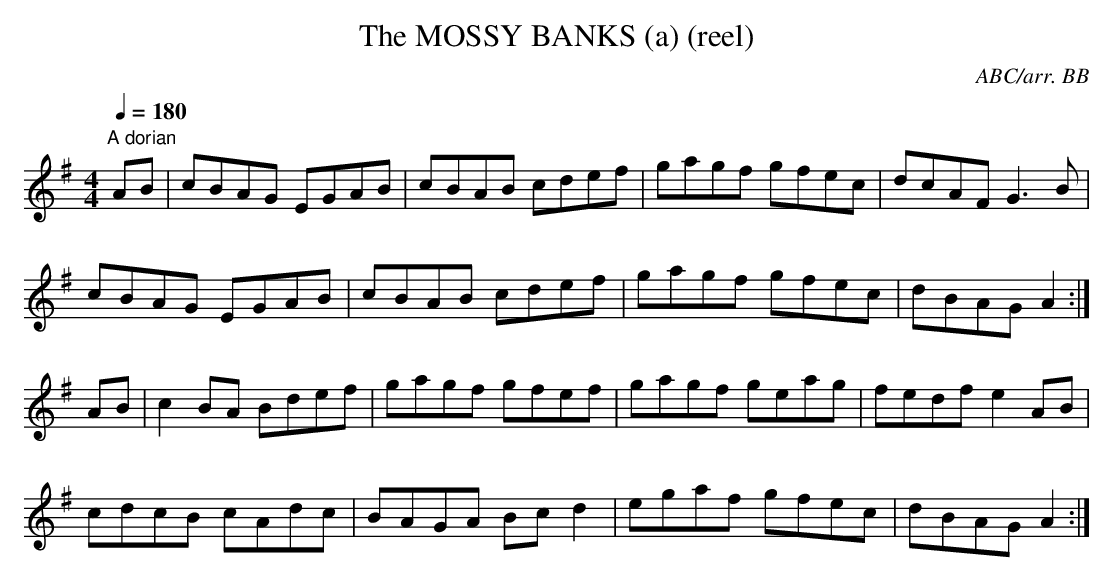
X:1
T:MOSSY BANKS (a) (reel), The
C:ABC/arr. BB
Q:1/4=180
L:1/8
M:4/4
K:G
"A dorian"
AB|cBAG EGAB|cBAB cdef|gagf gfec|dcAF G3B|
cBAG EGAB|cBAB cdef|gagf gfec|dBAG A2:|
AB|c2BA Bdef|gagf gfef|gagf geag|fedf e2 AB|
cdcB cAdc|BAGA Bc d2|egaf gfec|dBAG A2:|
